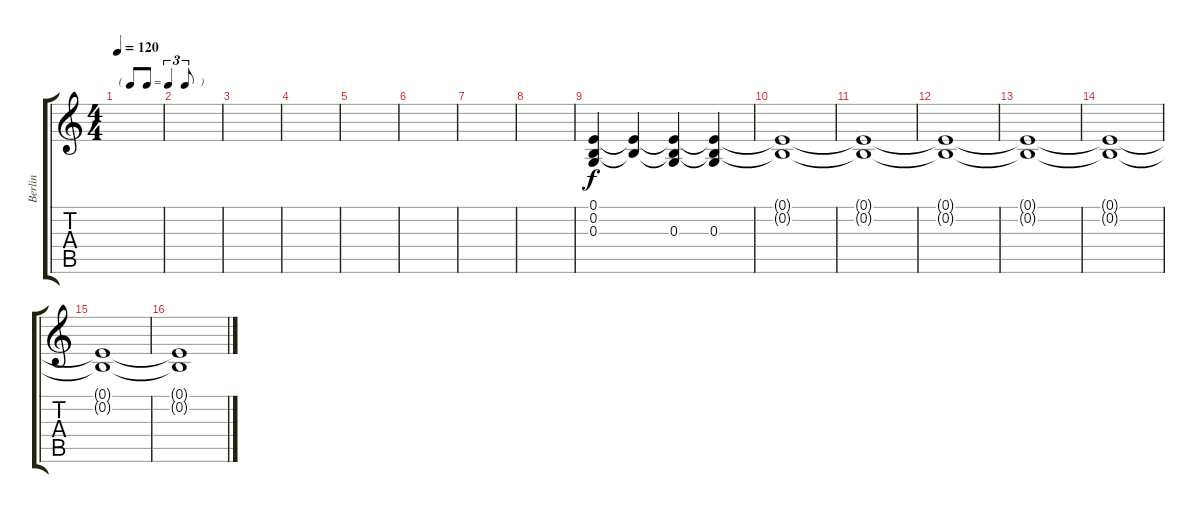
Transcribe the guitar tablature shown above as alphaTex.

\track ("Berlin" "Berlin") {instrument applause}
\staff {score tabs}
\tuning (E4 B3 G3 D3 A2 E2) {hide}
\ts (4 4)
\tf triplet8th
\tempo 120
\clef g2
\ks c
|
|
|
|
|
|
|
|
(0.1 0.2 0.3).4{volume 16} (0.1{t} 0.2{t}).4 (0.1{t} 0.2{t} 0.3).4 (0.1{t} 0.2{t} 0.3).4 |
(0.1{t} 0.2{t}).1 |
(0.1{t} 0.2{t}).1 |
(0.1{t} 0.2{t}).1 |
(0.1{t} 0.2{t}).1 |
(0.1{t} 0.2{t}).1 |
(0.1{t} 0.2{t}).1 |
(0.1{t} 0.2{t}).1
